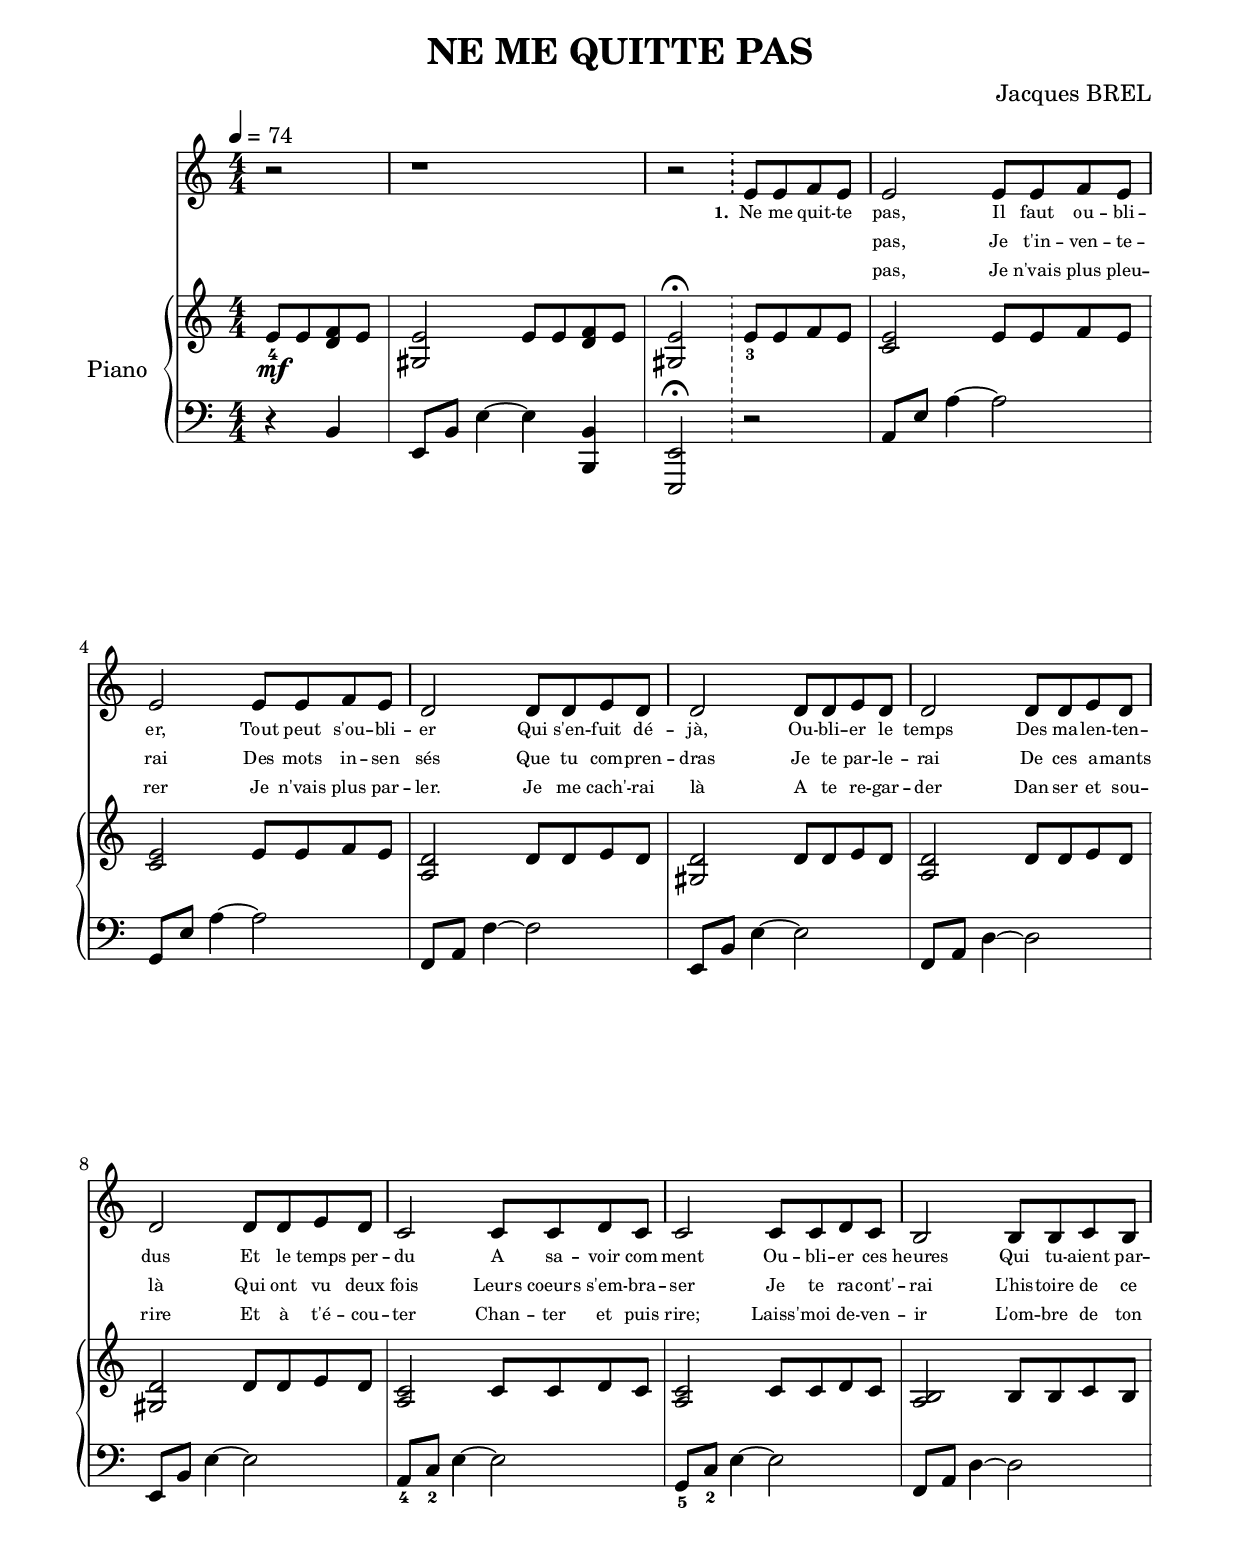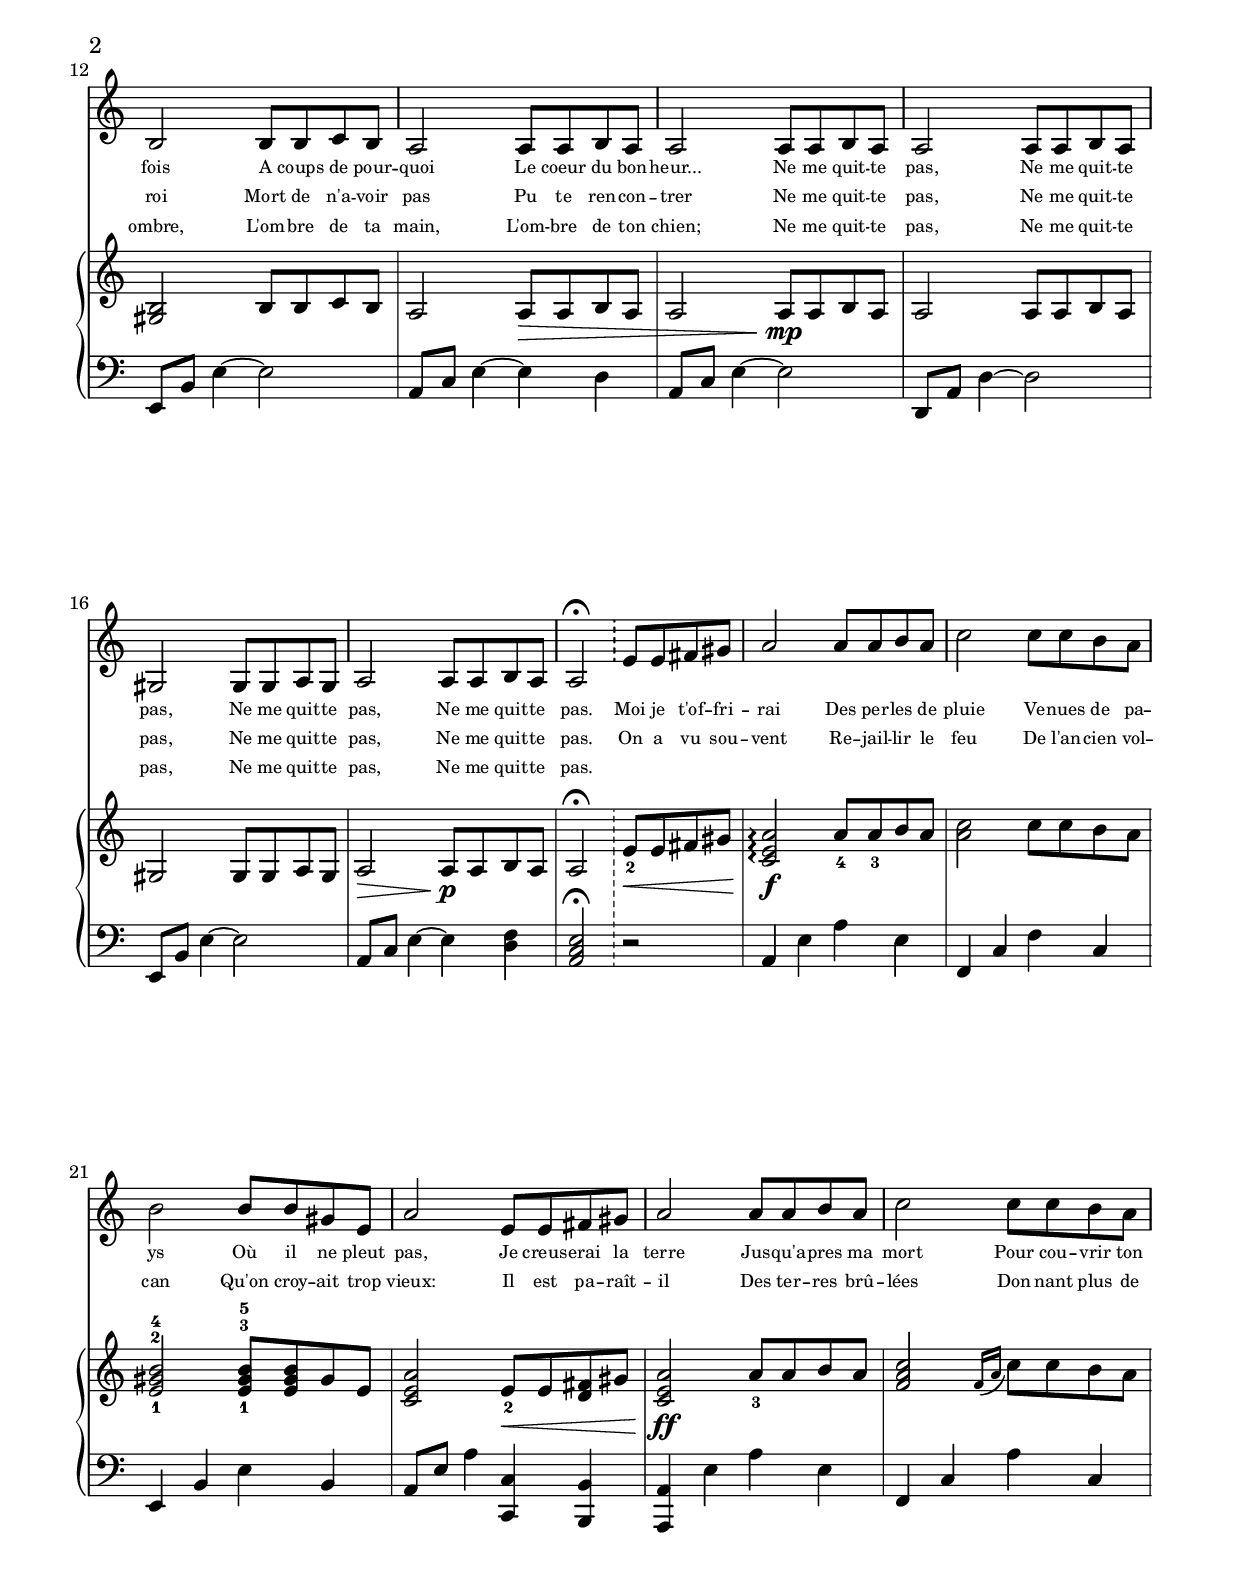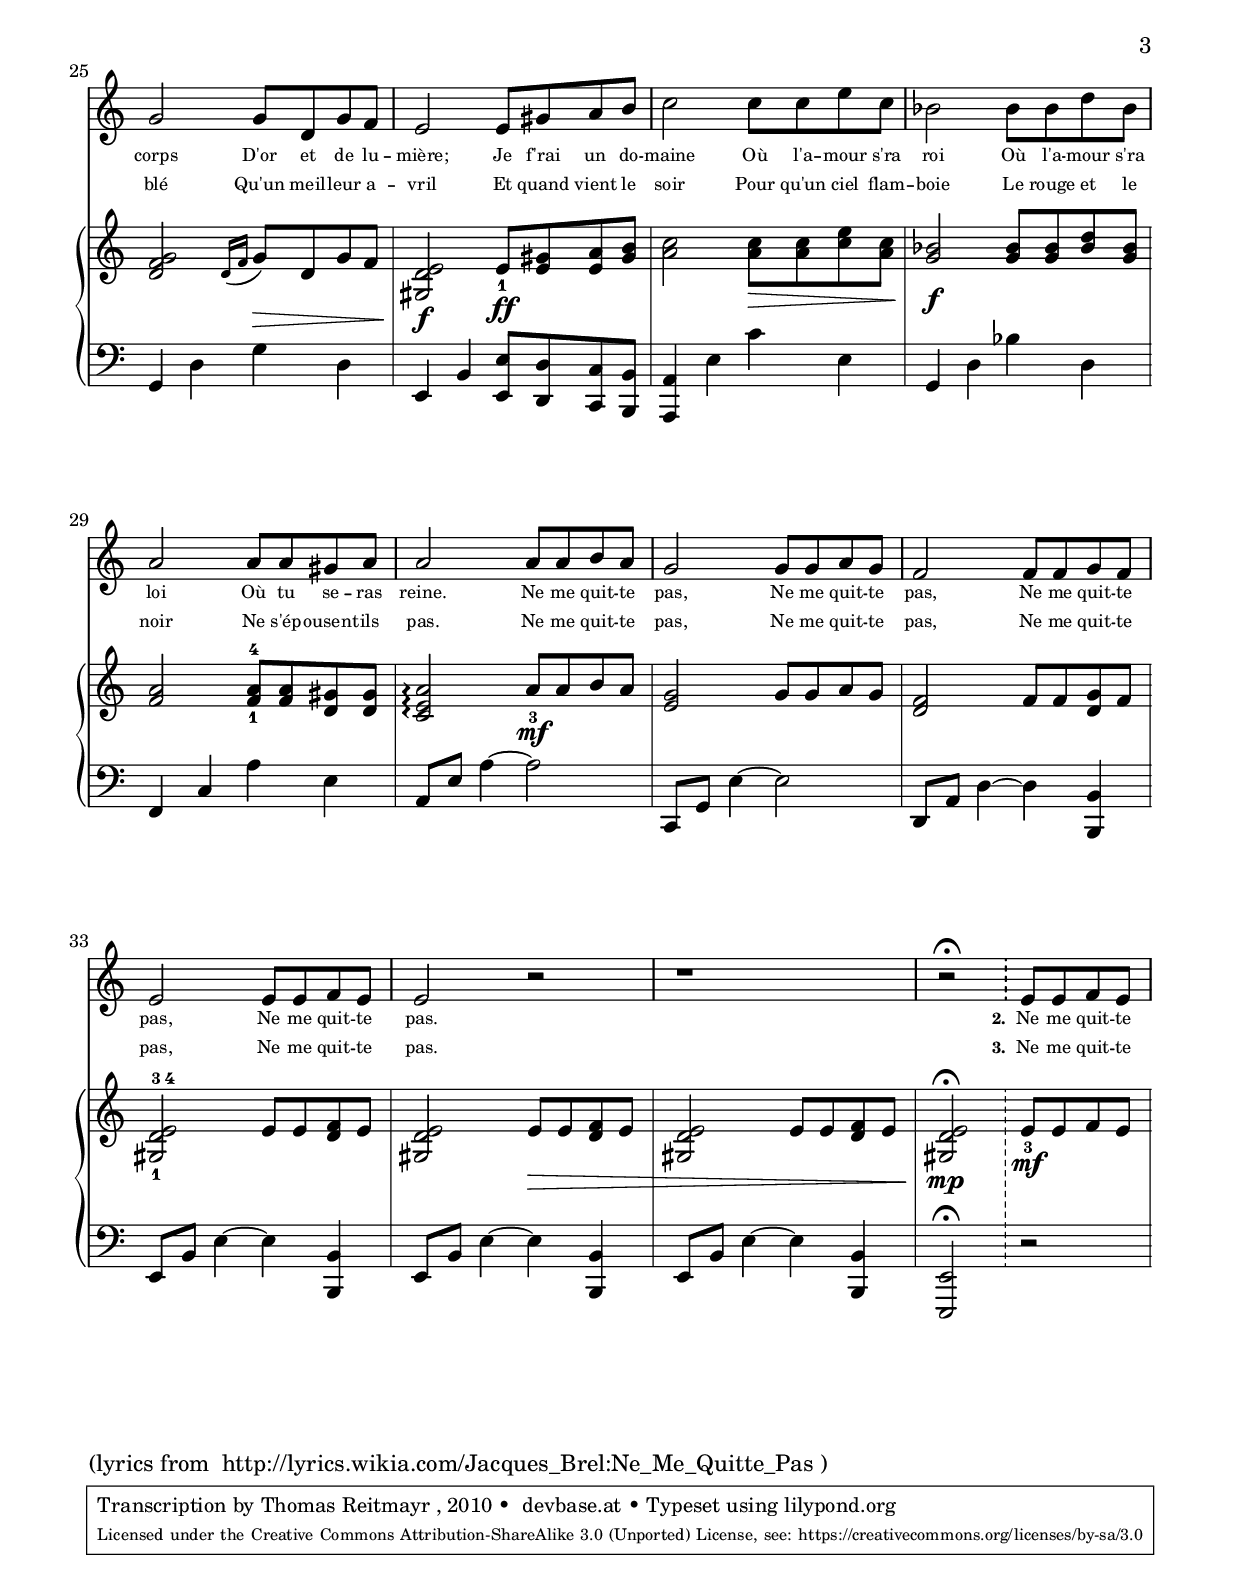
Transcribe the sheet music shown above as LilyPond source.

\version "2.24.0"

#(set-default-paper-size "a4")

\paper {
    line-width    = 180\mm
    left-margin   = 15\mm
    top-margin    = 20\mm
    bottom-margin = 20\mm
    %%indent = 50\mm
    %%set to ##t if your score is less than one page:
    %%ragged-last-bottom = ##f
    %%ragged-bottom = ##f
}

\header {
    title = "NE ME QUITTE PAS"
    composer = "Jacques BREL"
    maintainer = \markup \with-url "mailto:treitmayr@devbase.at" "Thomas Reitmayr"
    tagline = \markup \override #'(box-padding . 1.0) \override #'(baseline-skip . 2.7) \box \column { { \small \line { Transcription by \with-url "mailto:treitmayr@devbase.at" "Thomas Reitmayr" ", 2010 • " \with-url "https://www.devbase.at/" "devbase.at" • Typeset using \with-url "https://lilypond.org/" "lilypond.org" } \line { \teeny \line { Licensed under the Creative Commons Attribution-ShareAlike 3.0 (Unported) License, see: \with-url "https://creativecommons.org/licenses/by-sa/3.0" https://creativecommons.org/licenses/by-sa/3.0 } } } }
    %tagline = \markup \override #'(box-padding . 1.0) \override #'(baseline-skip . 2.7) \box \column { { \small \line { Transcription by \with-url "mailto:treitmayr@devbase.at" "Thomas Reitmayr" ", 2010 • " \with-url "https://www.devbase.at/" "devbase.at" • Typeset using \with-url "https://lilypond.org/" "lilypond.org" } } }
}

global = {
    \key c \major
    \time 4/4
    %staffkeysig
    %bartimesig:

    %%Uncomment the following to remove fingering numbers
    %\override Fingering.stencil = ##f
    %\override Fingering.add-stem-support = ##t
    %\override Fingering.staff-padding = #'()
}

VoiceA = \relative c{
    \clef treble
    \global
    \partial 2 r2 |
    r1 |  % 1
    r2 e'8 e f e  % 2
    e2 e8 e f e  % 3
    e2 e8 e f e  | % 4
    d2 d8 d e d  | % 5
    d2 d8 d e d  | % 6
    d2 d8 d e d  | % 7
    d2 d8 d e d  | % 8
    c2 c8 c d c  | % 9
    c2 c8 c d c  | % 10
    b2 b8 b c b  | % 11
    b2 b8 b c b  | % 12
    a2 a8 a b a  | % 13
    a2 a8 a b a  | % 14
    a2 a8 a b a  | % 15
    gis2 gis8 gis a gis  | % 16
    a2 a8 a b a  | % 17
    a2\fermata \bar "!" e'8 e fis gis  | % 18
    a2 a8 a b a  | % 19
    c2 c8 c b a  | % 20
    b2 b8 b gis e  | % 21
    a2 e8 e fis gis  | % 22
    a2 a8 a b a  | % 23
    c2 c8 c b a  | % 24
    g2 g8 d g f  | % 25
    e2 e8 gis a b  | % 26
    c2 c8 c e c  | % 27
    bes2 bes8 bes d bes  | % 28
    a2 a8 a gis a  | % 29
    a2 a8 a b a  | % 30
    g2 g8 g a g  | % 31
    f2 f8 f g f  | % 32
    e2 e8 e f e  | % 33
    e2 r2  | % 34
    r1  | % 35
    r2\fermata e8 e f e % 36
}

firstVerse = \lyricmode {
    \set fontSize = #-3
    \set stanza = "1."
    Ne me quit -- te
    pas, Il faut ou -- bli -- |  %1
    er, Tout peut s'ou -- bli -- |
    er Qui s'en -- fuit dé --
    jà, Ou -- bli -- er le
    temps Des ma -- len -- ten --
    dus  Et le temps per --
    du  A sa -- voir com --
    ment  Ou -- bli -- er ces
    heures  Qui tu -- aient par --
    fois  A coups de pour --
    quoi  Le coeur du bon --
    heur...  Ne me quit -- te
    pas,  Ne me quit -- te
    pas,  Ne me quit -- te
    pas,  Ne me quit -- te
    pas.  Moi je t'of -- fri --
    rai  Des per -- les de
    pluie  Ve -- nues de pa --
    ys  Où il ne pleut
    pas,  Je creus -- erai la
    terre  Jus -- qu'a -- pres ma
    mort  Pour cou -- vrir ton
    corps  D'or et de lu --
    mière; Je f'rai un do --
    maine  Où l'a -- mour s'ra
    roi  Où l'a -- mour s'ra
    loi  Où tu se -- ras
    reine.  Ne me quit -- te
    pas,  Ne me quit -- te
    pas,  Ne me quit -- te
    pas,  Ne me quit -- te
    pas.
    \set stanza = "2."
    Ne me quit -- te
}

secondVerse = \lyricmode {
    \set fontSize = #-3
    %% \set stanza = "2."
    _ _ _ _ |
    pas, Je t'in -- ven -- te -- | % 1
    rai  Des mots in -- sen
    sés  Que tu com -- pren --
    dras  Je te par -- le --
    rai  De ces a -- mants
    là  Qui ont vu deux
    fois  Leurs coeurs s'em -- bra --
    ser  Je te ra -- cont' --
    rai  L'his -- toire de ce
    roi  Mort de n'a -- voir
    pas  Pu te ren -- con --
    trer  Ne me quit -- te
    pas,  Ne me quit -- te
    pas,  Ne me quit -- te
    pas,  Ne me quit -- te
    pas.  On a vu sou --
    vent  Re -- jail -- lir le
    feu  De l'an -- cien vol --
    can  Qu'on croy -- ait trop
    vieux: Il est pa -- raît --
    il  Des ter -- res brû --
    lées  Don -- nant plus de
    blé  Qu'un meil -- leur a --
    vril  Et quand vient le
    soir Pour qu'un ciel flam --
    boie  Le rouge et le
    noir  Ne s'ép -- ousent -- ils
    pas.  Ne me quit -- te
    pas,  Ne me quit -- te
    pas,  Ne me quit -- te
    pas,  Ne me quit -- te
    pas.
    \set stanza = "3."
    Ne me quit -- te
}

thirdVerse = \lyricmode {
    \set fontSize = #-3
    %% \set stanza = "3."
    _ _ _ _ |
    pas,  Je n'vais plus pleu --
    rer  Je n'vais plus par --
    ler.  Je me cach' -- rai
    là  A te re -- gar --
    der  Dan -- ser et sou --
    rire  Et à t'é -- cou --
    ter  Chan -- ter et puis
    rire; Laiss' -- moi de -- ven --
    ir  L'om -- bre de ton
    ombre,  L'om -- bre de ta
    main,  L'om -- bre de ton
    chien;  Ne me quit -- te
    pas,  Ne me quit -- te
    pas,  Ne me quit -- te
    pas,  Ne me quit -- te
    pas.
}


AvoiceAA = \relative c'{
    \tempo 4=74
    \clef treble
    \global
    \partial 2 e8_4 \mf e <d f> e  | % 0
    <gis, e'>2 e'8 e <d f> e  | % 1
    <gis, e'>2\fermata \bar "!" e'8_3 e f e  % 2
    %\bar "||"
    \repeat volta 1 {
        <c e>2 e8 e f e  | % 3
        <c e>2 e8 e f e  | % 4
        <a, d>2 d8 d e d  | % 5
        <gis, d'>2 d'8 d e d  | % 6
        <a d>2 d8 d e d  | % 7
        <gis, d'>2 d'8 d e d  | % 8
        <a c>2 c8 c d c  | % 9
        <a c>2 c8 c d c  | % 10
        <a b>2 b8 b c b  | % 11
        \break % I am used to this layout already... ;-)
        <gis b>2 b8 b c b  | % 12
        a2 a8 \> a b a  | % 13
        a2 a8 \mp a b a  | % 14
        a2 a8 a b a  | % 15
        gis2 gis8 gis a gis  | % 16
        a2 \> a8 \p a b a  | % 17
        a2\fermata \bar "!" e'8_2 \< e fis gis  | % 18
        <c, e a>2\arpeggio \f a'8_4 a_3 b a  | % 19
        <a c>2 c8 c b a  | % 20
        <e-1 gis-2 b-4>2 <e-1 gis-3 b-5>8 <e gis b> gis e  | % 21
        <c e a>2 e8_2 \< e <fis d> gis  | % 22
        %<c e a>2 e8 e <fis d> <gis d>  | % 22
        <c, e a>2 \ff a'8_3 a b a  | % 23
        <f a c>2 \acciaccatura{f16 [a]} c8 c b a  | % 24
        <d, f g>2 \acciaccatura{d16 [f]} g8 \> d g f  | % 25
        <gis, d' e>2 \f e'8_1 \ff <e gis> <e a> <gis b>  | % 26
        <a c>2 <a c>8 \> <a c> <c e> <a c>  | % 27
        <g bes>2 \f <g bes>8 <g bes> <bes d> <g bes>  | % 28
        <f a>2 <f-1 a-4>8 <f a> <d gis> <d gis>  | % 29
        <c e a>2\arpeggio a'8_3 \mf a b a  | % 30
        <e g>2 g8 g a g  | % 31
        <d f>2 f8 f <d g> f  | % 32
        <gis,-1 d'-3 e-4>2 e'8 e <d f> e  | % 33
        <gis, d' e>2 e'8 \> e <d f> e  | % 34
        <gis, d' e>2 e'8 e <d f> e  | % 35
        <gis, d' e>2\fermata \mp \bar "!" e'8_3 \mf e f e % 36
    }
}



AvoiceBA = \relative c{
    \clef bass
    \global
    \partial 2 r4 b  | % 1
    e,8 b' e4~ e <b, b'>  | % 2
    <e, e'>2\fermata \bar "!" r2 % 3
    %\bar "||"
    \repeat volta 1 {
        a'8 e' a4~ a2  | % 4
        g,8 e' a4~ a2  | % 5
        f,8 a f'4~ f2  | % 6
        e,8 b' e4~ e2  | % 7
        f,8 a d4~ d2  | % 8
        e,8 b' e4~ e2  | % 9
        a,8_4 c_2 e4~ e2  | % 10
        g,8_5 c_2 e4~ e2  | % 11
        f,8 a d4~ d2  | % 12
        e,8 b' e4~ e2  | % 13
        a,8 c e4~ e d  | % 14
        a8 c e4~ e2  | % 15
        d,8 a' d4~ d2  | % 16
        e,8 b' e4~ e2  | % 17
        a,8 c e4~ e <d f>  | % 18
        <a c e>2\fermata r  | % 19
        a4 e' a e  | % 20
        f, c' f c  | % 21
        e, b' e b  | % 22
        a8 e' a4 <c,, c'> <b b'>  | % 23
        <a a'> e'' a e  | % 24
        f, c' a' c,  | % 25
        g d' g d  | % 26
        e, b' <e, e'>8 <d d'> <c c'> <b b'>  | % 27
        <a a'>4 e'' c' e,  | % 28
        g, d' bes' d,  | % 29
        f, c' a' e  | % 30
        a,8 e' a4~ a2  | % 31
        c,,8 g' e'4~ e2  | % 32
        d,8 a' d4~ d <b, b'>  | % 33
        e8 b' e4~ e <b, b'>  | % 34
        e8 b' e4~ e <b, b'>  | % 35
        e8 b' e4~ e <b, b'>  | % 36
        <e, e'>2\fermata \bar "!" r2 % 37
    }
}


\score {
    \relative c' <<
%%%% comment out to remove lyrics:
        \context Voice = "lala" \VoiceA
        \new Lyrics \lyricsto "lala" \firstVerse
        \new Lyrics \lyricsto "lala" \secondVerse
        \new Lyrics \lyricsto "lala" \thirdVerse
%%%%
        \context PianoStaff <<
            \set PianoStaff.instrumentName="Piano"
            \override PianoStaff.BarLine.hair-thickness = #1.0
            \context Staff = OApartAG  <<
                \context Voice = OApartAG \AvoiceAA
            >>
            \context Staff = OApartBG  <<
                \context Voice = OApartBG \AvoiceBA
            >>
        >> %end of PianoStaffA
        \set Score.skipBars = ##t
        \set Score.melismaBusyProperties = #'()
        %%\override Score.BarNumber.break-visibility = #end-of-line-invisible %%every bar is numbered.!!!
        %% remove previous line to get barnumbers only at beginning of system.
        \accidentalStyle modern-cautionary
        \set Score.rehearsalMarkFormatter = #format-mark-box-letters %%boxed rehearsal-marks
        \override Score.TimeSignature.style = #'numbered %%makes timesigs always numerical
        %% remove previous line to get cut-time/alla breve or common time
    >>
    %% uncomment for midi generation
    %\midi { }
}

\markup { \column { " " \line { "(lyrics from " \with-url "http://lyrics.wikia.com/Jacques_Brel:Ne_Me_Quitte_Pas" "http://lyrics.wikia.com/Jacques_Brel:Ne_Me_Quitte_Pas" ")" } } }

#(set-global-staff-size 20)
